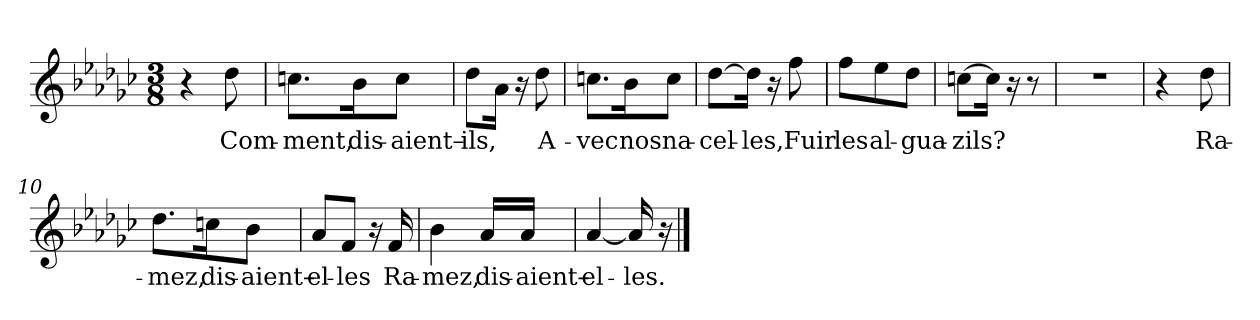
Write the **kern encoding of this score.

**kern	**text
*part1	*part1
*staff1	*staff1
*clefG2	*
*k[b-e-a-d-g-c-]	*
*M3/8	*
=1	=1
4r	.
!	!LO:LY:b
8dd-\	Com-
=2	=2
!	!LO:LY:b
8.ccn\L	-ment,
!	!LO:LY:b
16b-\K	dis-
!	!LO:LY:b
8cc\J	-aient–
=3	=3
!	!LO:LY:b
8dd-\L	ils,
16a-\Jk	.
16r	.
!	!LO:LY:b
8dd-\	A-
=4	=4
!	!LO:LY:b
8.ccn\L	-vec
!	!LO:LY:b
16b-\K	nos
!	!LO:LY:b
8cc\J	na-
=5	=5
!	!LO:LY:b
[8dd-\L	-cel-
!	!LO:LY:b
16dd-\Jk]	-les,
16r	.
!	!LO:LY:b
8ff\	Fuir
=6	=6
!	!LO:LY:b
8ff\L	les
!	!LO:LY:b
8ee-\	al-
!	!LO:LY:b
8dd-\J	-gua-
=7	=7
!	!LO:LY:b
[8ccn\L	-zils?
16cc\Jk]	.
16r	.
8r	.
=8	=8
4.r	.
=9	=9
4r	.
!	!LO:LY:b
8dd-\	Ra-
!!LO:LB:g=z
=10	=10
!	!LO:LY:b
8.dd-\L	-mez,
!	!LO:LY:b
16ccn\K	dis-
!	!LO:LY:b
8b-\J	-aient–
=11	=11
!	!LO:LY:b
8a-/L	el-
!	!LO:LY:b
8f/J	-les
16r	.
!	!LO:LY:b
16f/	Ra-
=12	=12
!	!LO:LY:b
4b-\	-mez,
!	!LO:LY:b
16a-/LL	dis-
!	!LO:LY:b
16a-/JJ	-aient–
=13	=13
!	!LO:LY:b
[4a-/	el-
!	!LO:LY:b
16a-/]	-les.
16r	.
==	==
*-	*-
